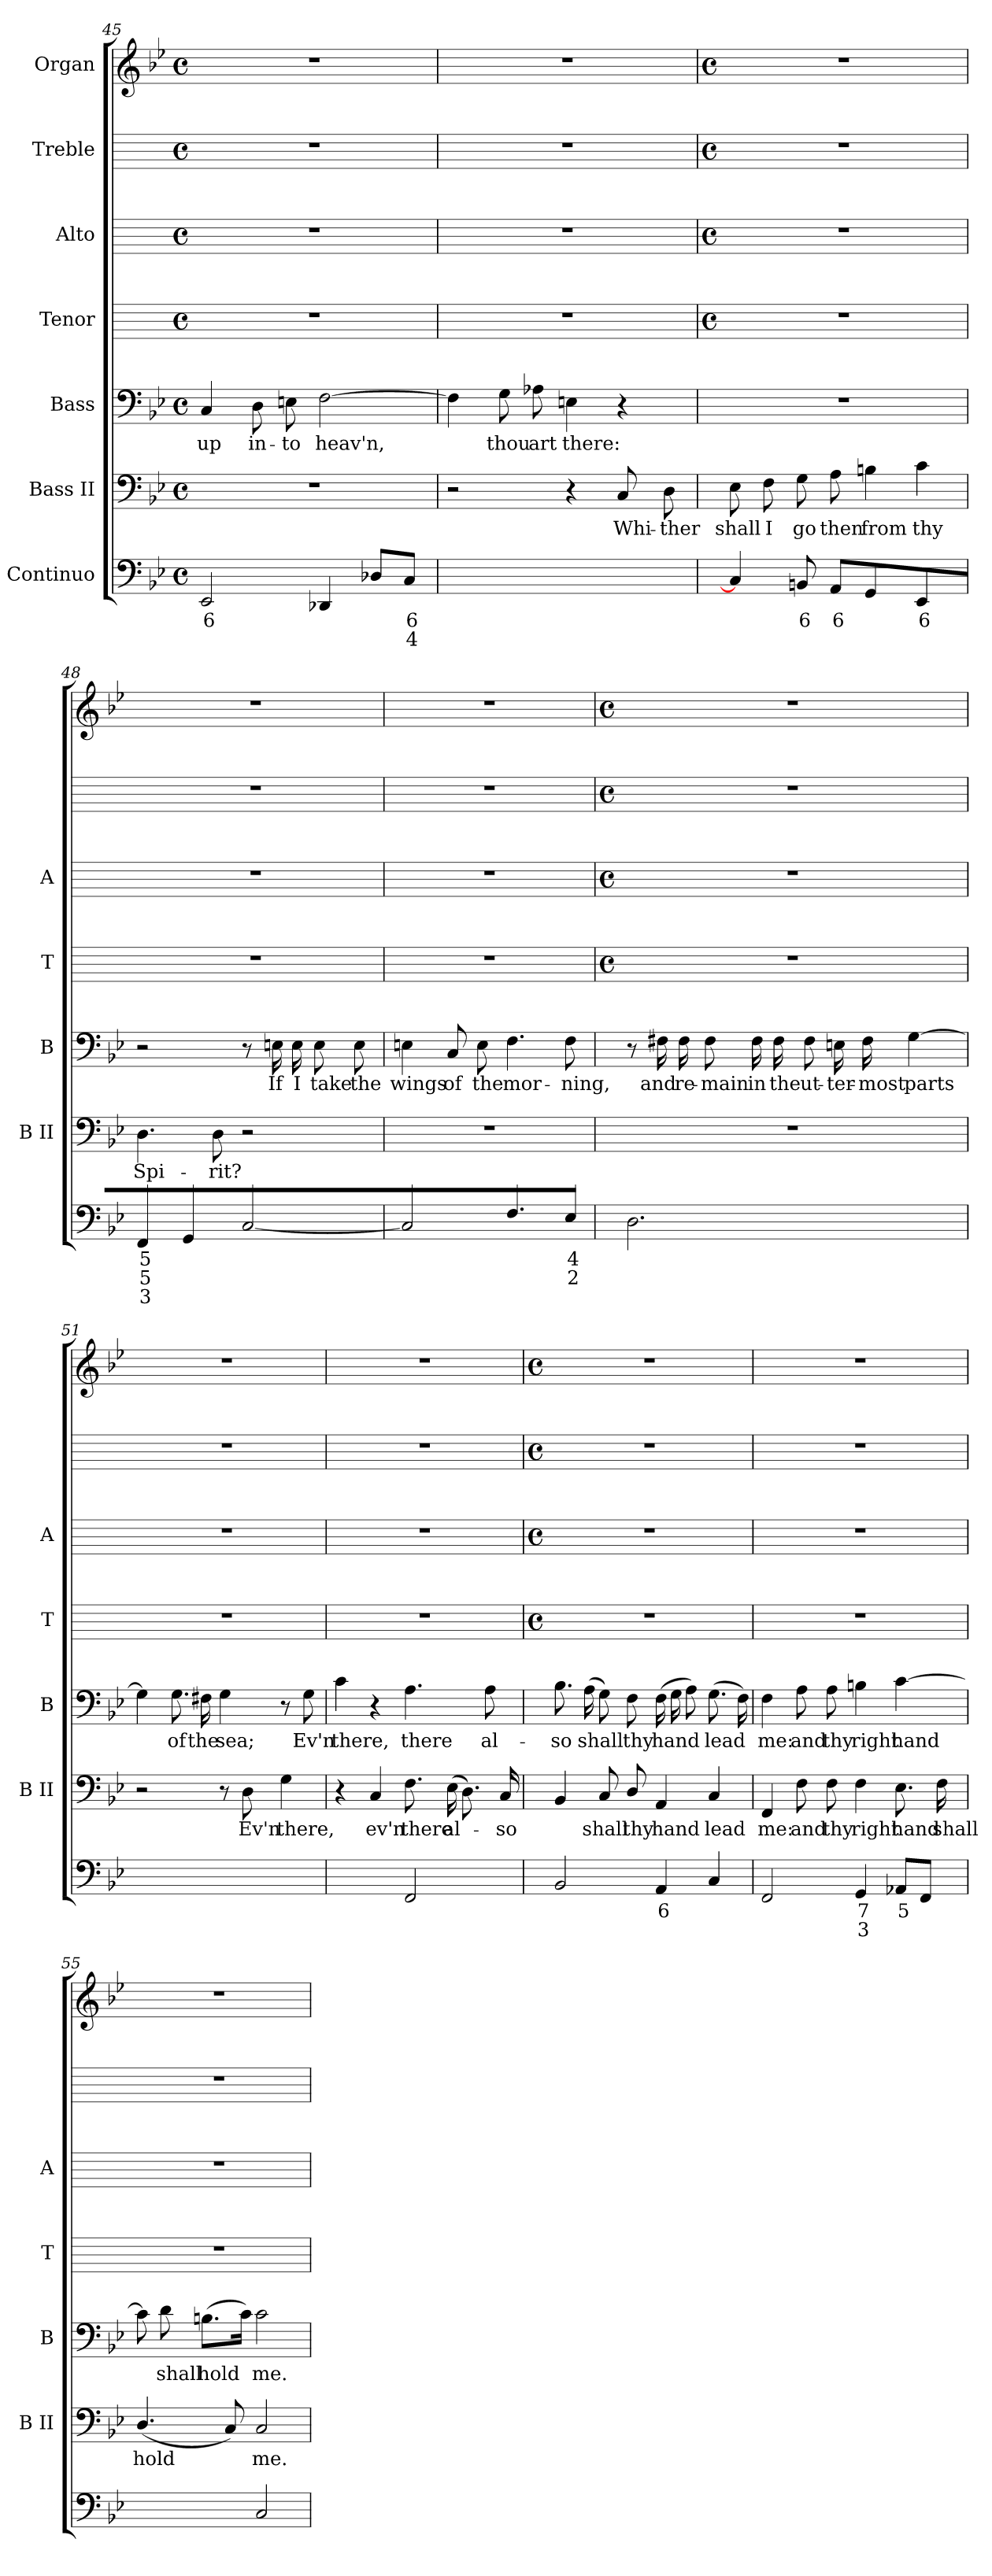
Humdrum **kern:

**kern	**text	**text	**text	**kern	**text	**kern	**text	**kern	**kern	**kern	**kern
*part7	*part7	*part7	*part7	*part6	*part6	*part5	*part5	*part4	*part3	*part2	*part1
*staff7	*staff7	*staff7	*staff7	*staff6	*staff6	*staff5	*staff5	*staff4	*staff3	*staff2	*staff1
*I"Continuo	*	*	*	*I"Bass II	*	*I"Bass	*	*I"Tenor	*I"Alto	*I"Treble	*I"Organ
*	*	*	*	*I'B II	*	*I'B	*	*I'T	*I'A	*	*
*clefF4	*	*	*	*clefF4	*	*clefF4	*	*	*	*	*clefG2
*k[b-e-]	*	*	*	*k[b-e-]	*	*k[b-e-]	*	*	*	*	*k[b-e-]
*B-:	*	*	*	*B-:	*	*B-:	*	*	*	*	*B-:
*M4/4	*	*	*	*M4/4	*	*M4/4	*	*M4/4	*M4/4	*M4/4	*M4/4
*met(c)	*	*	*	*met(c)	*	*met(c)	*	*met(c)	*met(c)	*met(c)	*met(c)
=45	=45	=45	=45	=45	=45	=45	=45	=45	=45	=45	=45
!	!LO:LY:b	!	!	!	!	!	!LO:LY:b	!	!	!	!
2EE-	6	.	.	1r	.	4C	up	1r	1r	1r	1r
!	!	!	!	!	!	!	!LO:LY:b	!	!	!	!
.	.	.	.	.	.	8D	in-	.	.	.	.
!	!	!	!	!	!	!	!LO:LY:b	!	!	!	!
.	.	.	.	.	.	8En	-to	.	.	.	.
!	!	!	!	!	!	!	!LO:LY:b	!	!	!	!
4DD-X	.	.	.	.	.	[2F	heav'n,	.	.	.	.
8D-X/L	.	.	.	.	.	.	.	.	.	.	.
!	!LO:LY:b	!LO:LY:b	!	!	!	!	!	!	!	!	!
8CJ	6	4	.	.	.	.	.	.	.	.	.
=46	=46	=46	=46	=46	=46	=46	=46	=46	=46	=46	=46
!	!LO:LY:b	!LO:LY:b	!	!	!	!	!	!	!	!	!
[4BB-yy	5	3	.	2r	.	4F]	.	1r	1r	1r	1r
!	!LO:LY:b	!	!	!	!	!	!LO:LY:b	!	!	!	!
4BB-yy]	6	.	.	.	.	8G	thou	.	.	.	.
!	!	!	!	!	!	!	!LO:LY:b	!	!	!	!
.	.	.	.	.	.	8A-X	art	.	.	.	.
!	!	!	!	!	!	!	!LO:LY:b	!	!	!	!
[4Cyy	.	.	.	4r	.	4En	there:	.	.	.	.
!	!	!	!	!	!LO:LY:b	!	!	!	!	!	!
4Cyy_	.	.	.	8C	Whi-	4r	.	.	.	.	.
!	!	!	!	!	!LO:LY:b	!	!	!	!	!	!
.	.	.	.	8D	-ther	.	.	.	.	.	.
!!LO:LB:g=z
=47	=47	=47	=47	=47	=47	=47	=47	=47	=47	=47	=47
*	*	*	*	*	*	*	*	*M4/4	*M4/4	*M4/4	*M4/4
*	*	*	*	*	*	*	*	*met(c)	*met(c)	*met(c)	*met(c)
!	!	!	!	!	!LO:LY:b	!	!	!	!	!	!
4C]	.	.	.	8E-	shall	1r	.	1r	1r	1r	1r
!	!	!	!	!	!LO:LY:b	!	!	!	!	!	!
.	.	.	.	8F	I	.	.	.	.	.	.
!	!LO:LY:b	!	!	!	!LO:LY:b	!	!	!	!	!	!
8BBn	6	.	.	8G	go	.	.	.	.	.	.
!	!LO:LY:b	!	!	!	!LO:LY:b	!	!	!	!	!	!
8AAL	6	.	.	8A	then	.	.	.	.	.	.
!	!	!	!	!	!LO:LY:b	!	!	!	!	!	!
4GG	.	.	.	4Bn	from	.	.	.	.	.	.
!	!LO:LY:b	!	!	!	!LO:LY:b	!	!	!	!	!	!
4EE-	6	.	.	4c	thy	.	.	.	.	.	.
=48	=48	=48	=48	=48	=48	=48	=48	=48	=48	=48	=48
!	!LO:LY:b	!LO:LY:b	!LO:LY:b	!	!LO:LY:b	!	!	!	!	!	!
4FF	5	5	3	4.D	Spi-	2r	.	1r	1r	1r	1r
4GG	.	.	.	.	.	.	.	.	.	.	.
!	!	!	!	!	!LO:LY:b	!	!	!	!	!	!
.	.	.	.	8D	-rit?	.	.	.	.	.	.
[2C	.	.	.	2r	.	8r	.	.	.	.	.
!	!	!	!	!	!	!	!LO:LY:b	!	!	!	!
.	.	.	.	.	.	16En	If	.	.	.	.
!	!	!	!	!	!	!	!LO:LY:b	!	!	!	!
.	.	.	.	.	.	16E	I	.	.	.	.
!	!	!	!	!	!	!	!LO:LY:b	!	!	!	!
.	.	.	.	.	.	8E	take	.	.	.	.
!	!	!	!	!	!	!	!LO:LY:b	!	!	!	!
.	.	.	.	.	.	8E	the	.	.	.	.
=49	=49	=49	=49	=49	=49	=49	=49	=49	=49	=49	=49
!	!	!	!	!	!	!	!LO:LY:b	!	!	!	!
2C]	.	.	.	1r	.	4En	wings	1r	1r	1r	1r
!	!	!	!	!	!	!	!LO:LY:b	!	!	!	!
.	.	.	.	.	.	8C	of	.	.	.	.
!	!	!	!	!	!	!	!LO:LY:b	!	!	!	!
.	.	.	.	.	.	8E	the	.	.	.	.
!	!	!	!	!	!	!	!LO:LY:b	!	!	!	!
4.F	.	.	.	.	.	4.F	mor-	.	.	.	.
!	!LO:LY:b	!LO:LY:b	!	!	!	!	!LO:LY:b	!	!	!	!
8E-J	4	2	.	.	.	8F	-ning,	.	.	.	.
!!LO:LB:g=z
=50	=50	=50	=50	=50	=50	=50	=50	=50	=50	=50	=50
*	*	*	*	*	*	*	*	*M4/4	*M4/4	*M4/4	*M4/4
*	*	*	*	*	*	*	*	*met(c)	*met(c)	*met(c)	*met(c)
2.D	.	.	.	1r	.	8r	.	1r	1r	1r	1r
!	!	!	!	!	!	!	!LO:LY:b	!	!	!	!
.	.	.	.	.	.	16F#X	and	.	.	.	.
!	!	!	!	!	!	!	!LO:LY:b	!	!	!	!
.	.	.	.	.	.	16F#	re-	.	.	.	.
!	!	!	!	!	!	!	!LO:LY:b	!	!	!	!
.	.	.	.	.	.	8F#	-main	.	.	.	.
!	!	!	!	!	!	!	!LO:LY:b	!	!	!	!
.	.	.	.	.	.	16F#	in	.	.	.	.
!	!	!	!	!	!	!	!LO:LY:b	!	!	!	!
.	.	.	.	.	.	16F#	the	.	.	.	.
!	!	!	!	!	!	!	!LO:LY:b	!	!	!	!
.	.	.	.	.	.	8F#	ut-	.	.	.	.
!	!	!	!	!	!	!	!LO:LY:b	!	!	!	!
.	.	.	.	.	.	16En	-ter-	.	.	.	.
!	!	!	!	!	!	!	!LO:LY:b	!	!	!	!
.	.	.	.	.	.	16F#	-most	.	.	.	.
!	!LO:LY:b	!	!	!	!	!	!LO:LY:b	!	!	!	!
[8E-yy	5	.	.	.	.	[4G	parts	.	.	.	.
!	!LO:LY:b	!	!	!	!	!	!	!	!	!	!
8E-yy]	6	.	.	.	.	.	.	.	.	.	.
=51	=51	=51	=51	=51	=51	=51	=51	=51	=51	=51	=51
!	!LO:LY:b	!	!	!	!	!	!	!	!	!	!
[4Dyy	4	.	.	2r	.	4G]	.	1r	1r	1r	1r
!	!LO:LY:b	!	!	!	!	!	!LO:LY:b	!	!	!	!
4Dyy]	3	.	.	.	.	8.G	of	.	.	.	.
!	!	!	!	!	!	!	!LO:LY:b	!	!	!	!
.	.	.	.	.	.	16F#X	the	.	.	.	.
!	!	!	!	!	!	!	!LO:LY:b	!	!	!	!
[4GGyy	.	.	.	8r	.	4G	sea;	.	.	.	.
!	!	!	!	!	!LO:LY:b	!	!	!	!	!	!
.	.	.	.	8D	Ev'n	.	.	.	.	.	.
!	!	!	!	!	!LO:LY:b	!	!	!	!	!	!
4GGyy]	.	.	.	4G	there,	8r	.	.	.	.	.
!	!	!	!	!	!	!	!LO:LY:b	!	!	!	!
.	.	.	.	.	.	8G	Ev'n	.	.	.	.
=52	=52	=52	=52	=52	=52	=52	=52	=52	=52	=52	=52
!	!	!	!	!	!	!	!LO:LY:b	!	!	!	!
[4Cyy	.	.	.	4r	.	4c	there,	1r	1r	1r	1r
!	!	!	!	!	!LO:LY:b	!	!	!	!	!	!
4Cyy]	.	.	.	4C	ev'n	4r	.	.	.	.	.
!	!	!	!	!	!LO:LY:b	!	!LO:LY:b	!	!	!	!
2FF	.	.	.	8.F	there	4.A	there	.	.	.	.
!	!	!	!	!	!LO:LY:b	!	!	!	!	!	!
.	.	.	.	(>16E-LL	al-	.	.	.	.	.	.
.	.	.	.	8.DJ)	.	.	.	.	.	.	.
!	!	!	!	!	!	!	!LO:LY:b	!	!	!	!
.	.	.	.	.	.	8A	al-	.	.	.	.
!	!	!	!	!	!LO:LY:b	!	!	!	!	!	!
.	.	.	.	16CLL	so	.	.	.	.	.	.
!!LO:LB:g=z
=53	=53	=53	=53	=53	=53	=53	=53	=53	=53	=53	=53
*	*	*	*	*	*	*	*	*M4/4	*M4/4	*M4/4	*M4/4
*	*	*	*	*	*	*	*	*met(c)	*met(c)	*met(c)	*met(c)
!	!	!	!	!	!	!	!LO:LY:b	!	!	!	!
2BB-	.	.	.	4BB-	.	8.B-	-so	1r	1r	1r	1r
!	!	!	!	!	!	!	!LO:LY:b	!	!	!	!
.	.	.	.	.	.	(>16ALL	shall	.	.	.	.
!	!	!	!	!	!LO:LY:b	!	!	!	!	!	!
.	.	.	.	8C	shall	8GJ)	.	.	.	.	.
!	!	!	!	!	!LO:LY:b	!	!LO:LY:b	!	!	!	!
.	.	.	.	8D/	thy	8F	thy	.	.	.	.
!	!LO:LY:b	!	!	!	!LO:LY:b	!	!LO:LY:b	!	!	!	!
4AA	6	.	.	4AA	hand	(>16FLL	hand	.	.	.	.
.	.	.	.	.	.	16G	.	.	.	.	.
.	.	.	.	.	.	8AJ)	.	.	.	.	.
!	!	!	!	!	!LO:LY:b	!	!LO:LY:b	!	!	!	!
4C	.	.	.	4C	lead	(>8.GL	lead	.	.	.	.
.	.	.	.	.	.	16FJ)	.	.	.	.	.
=54	=54	=54	=54	=54	=54	=54	=54	=54	=54	=54	=54
!	!	!	!	!	!LO:LY:b	!	!LO:LY:b	!	!	!	!
2FF	.	.	.	4FF	me:	4F	me:	1r	1r	1r	1r
!	!	!	!	!	!LO:LY:b	!	!LO:LY:b	!	!	!	!
.	.	.	.	8F	and	8A	and	.	.	.	.
!	!	!	!	!	!LO:LY:b	!	!LO:LY:b	!	!	!	!
.	.	.	.	8F	thy	8A	thy	.	.	.	.
!	!LO:LY:b	!LO:LY:b	!	!	!LO:LY:b	!	!LO:LY:b	!	!	!	!
4GG	7	3	.	4F	right	4Bn	right	.	.	.	.
!	!LO:LY:b	!	!	!	!LO:LY:b	!	!LO:LY:b	!	!	!	!
8AA-XL	5	.	.	8.E-	hand	[4c	hand	.	.	.	.
8FFJ	.	.	.	.	.	.	.	.	.	.	.
!	!	!	!	!	!LO:LY:b	!	!	!	!	!	!
.	.	.	.	16F	shall	.	.	.	.	.	.
=55	=55	=55	=55	=55	=55	=55	=55	=55	=55	=55	=55
!	!LO:LY:b	!	!	!	!LO:LY:b	!	!	!	!	!	!
[4GGyy	4	.	.	(<4.D/	hold	8c]	.	1r	1r	1r	1r
!	!	!	!	!	!	!	!LO:LY:b	!	!	!	!
.	.	.	.	.	.	8d	shall	.	.	.	.
!	!LO:LY:b	!	!	!	!	!	!LO:LY:b	!	!	!	!
4GGyy]	3	.	.	.	.	(>8.BnL	hold	.	.	.	.
.	.	.	.	8C)	.	.	.	.	.	.	.
.	.	.	.	.	.	16cJ)	.	.	.	.	.
!	!	!	!	!	!LO:LY:b	!	!LO:LY:b	!	!	!	!
2C	.	.	.	2C	me.	2c	me.	.	.	.	.
=	=	=	=	=	=	=	=	=	=	=	=
*-	*-	*-	*-	*-	*-	*-	*-	*-	*-	*-	*-
